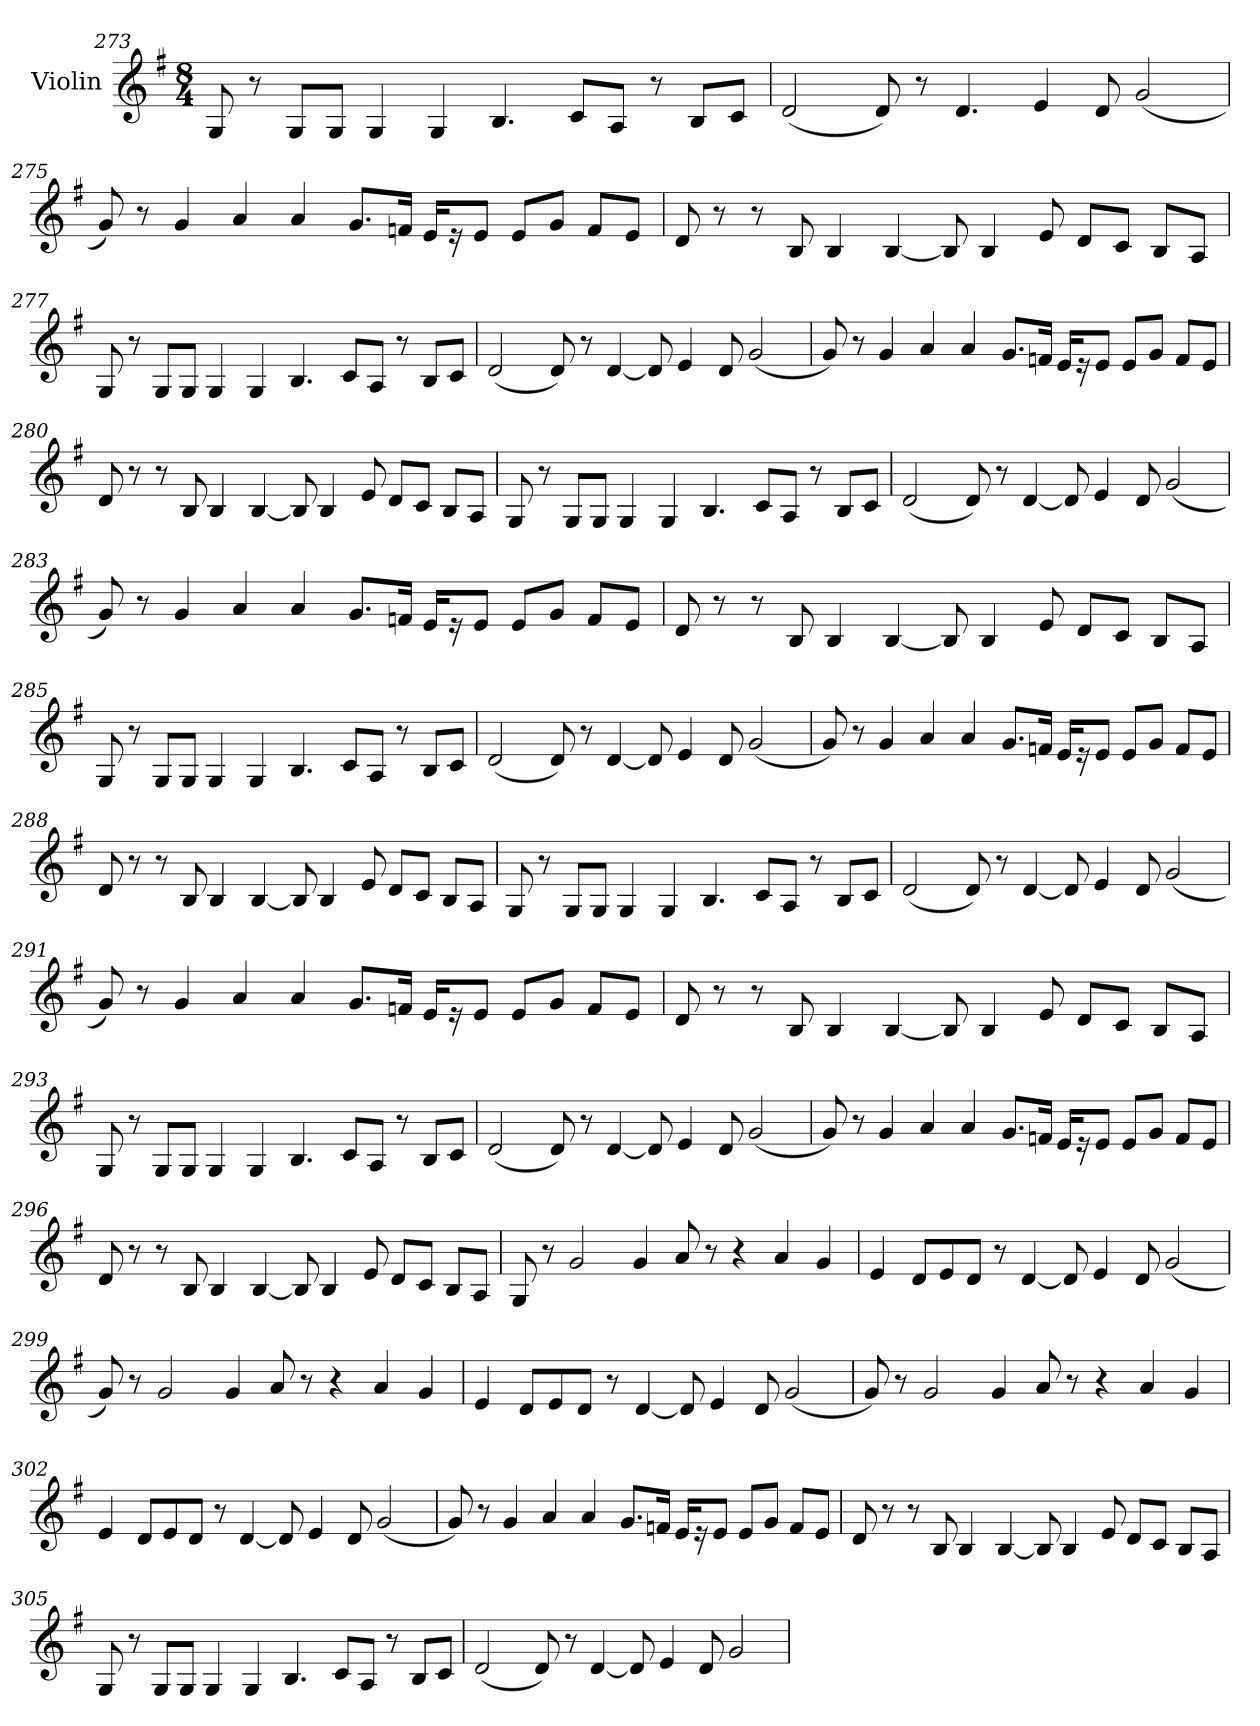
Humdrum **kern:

**kern
*part1
*staff1
*I"Violin
*clefG2
*k[f#]
*G:
*M8/4
=273
8G/
8r
8G/L
8G/J
4G/
4G/
4.B/
8c/L
8A/J
8r
8B/L
8c/J
!!LO:LB:g=z
=274
(<2d/
8d/)
8r
4.d/
4e/
8d/
(<2g/
=275
8g/)
8r
4g/
4a/
4a/
8.g/L
16fn/Jk
16e/KL
16r
8e/J
8e/L
8g/J
8f/L
8e/J
!!LO:PB:g=z
=276
8d/
8r
8r
8B/
4B/
[4B/
8B/]
4B/
8e/
8d/L
8c/J
8B/L
8A/J
=277
8G/
8r
8G/L
8G/J
4G/
4G/
4.B/
8c/L
8A/J
8r
8B/L
8c/J
!!LO:LB:g=z
=278
(<2d/
8d/)
8r
[4d/
8d/]
4e/
8d/
(<2g/
=279
8g/)
8r
4g/
4a/
4a/
8.g/L
16fn/Jk
16e/KL
16r
8e/J
8e/L
8g/J
8f/L
8e/J
!!LO:LB:g=z
=280
8d/
8r
8r
8B/
4B/
[4B/
8B/]
4B/
8e/
8d/L
8c/J
8B/L
8A/J
=281
8G/
8r
8G/L
8G/J
4G/
4G/
4.B/
8c/L
8A/J
8r
8B/L
8c/J
!!LO:LB:g=z
=282
(<2d/
8d/)
8r
[4d/
8d/]
4e/
8d/
(<2g/
=283
8g/)
8r
4g/
4a/
4a/
8.g/L
16fn/Jk
16e/KL
16r
8e/J
8e/L
8g/J
8f/L
8e/J
!!LO:LB:g=z
=284
8d/
8r
8r
8B/
4B/
[4B/
8B/]
4B/
8e/
8d/L
8c/J
8B/L
8A/J
=285
8G/
8r
8G/L
8G/J
4G/
4G/
4.B/
8c/L
8A/J
8r
8B/L
8c/J
!!LO:LB:g=z
=286
(<2d/
8d/)
8r
[4d/
8d/]
4e/
8d/
(<2g/
=287
8g/)
8r
4g/
4a/
4a/
8.g/L
16fn/Jk
16e/KL
16r
8e/J
8e/L
8g/J
8f/L
8e/J
!!LO:LB:g=z
=288
8d/
8r
8r
8B/
4B/
[4B/
8B/]
4B/
8e/
8d/L
8c/J
8B/L
8A/J
=289
8G/
8r
8G/L
8G/J
4G/
4G/
4.B/
8c/L
8A/J
8r
8B/L
8c/J
!!LO:LB:g=z
=290
(<2d/
8d/)
8r
[4d/
8d/]
4e/
8d/
(<2g/
=291
8g/)
8r
4g/
4a/
4a/
8.g/L
16fn/Jk
16e/KL
16r
8e/J
8e/L
8g/J
8f/L
8e/J
!!LO:PB:g=z
=292
8d/
8r
8r
8B/
4B/
[4B/
8B/]
4B/
8e/
8d/L
8c/J
8B/L
8A/J
=293
8G/
8r
8G/L
8G/J
4G/
4G/
4.B/
8c/L
8A/J
8r
8B/L
8c/J
!!LO:LB:g=z
=294
(<2d/
8d/)
8r
[4d/
8d/]
4e/
8d/
(<2g/
=295
8g/)
8r
4g/
4a/
4a/
8.g/L
16fn/Jk
16e/KL
16r
8e/J
8e/L
8g/J
8f/L
8e/J
!!LO:LB:g=z
=296
8d/
8r
8r
8B/
4B/
[4B/
8B/]
4B/
8e/
8d/L
8c/J
8B/L
8A/J
=297
8G/
8r
2g/
4g/
8a/
8r
4r
4a/
4g/
!!LO:LB:g=z
=298
4e/
8d/L
8e/
8d/J
8r
[4d/
8d/]
4e/
8d/
(<2g/
=299
8g/)
8r
2g/
4g/
8a/
8r
4r
4a/
4g/
!!LO:LB:g=z
=300
4e/
8d/L
8e/
8d/J
8r
[4d/
8d/]
4e/
8d/
(<2g/
=301
8g/)
8r
2g/
4g/
8a/
8r
4r
4a/
4g/
!!LO:LB:g=z
=302
4e/
8d/L
8e/
8d/J
8r
[4d/
8d/]
4e/
8d/
(<2g/
=303
8g/)
8r
4g/
4a/
4a/
8.g/L
16fn/Jk
16e/KL
16r
8e/J
8e/L
8g/J
8f/L
8e/J
!!LO:LB:g=z
=304
8d/
8r
8r
8B/
4B/
[4B/
8B/]
4B/
8e/
8d/L
8c/J
8B/L
8A/J
=305
8G/
8r
8G/L
8G/J
4G/
4G/
4.B/
8c/L
8A/J
8r
8B/L
8c/J
!!LO:LB:g=z
=306
(<2d/
8d/)
8r
[4d/
8d/]
4e/
8d/
2g/
=
*-
